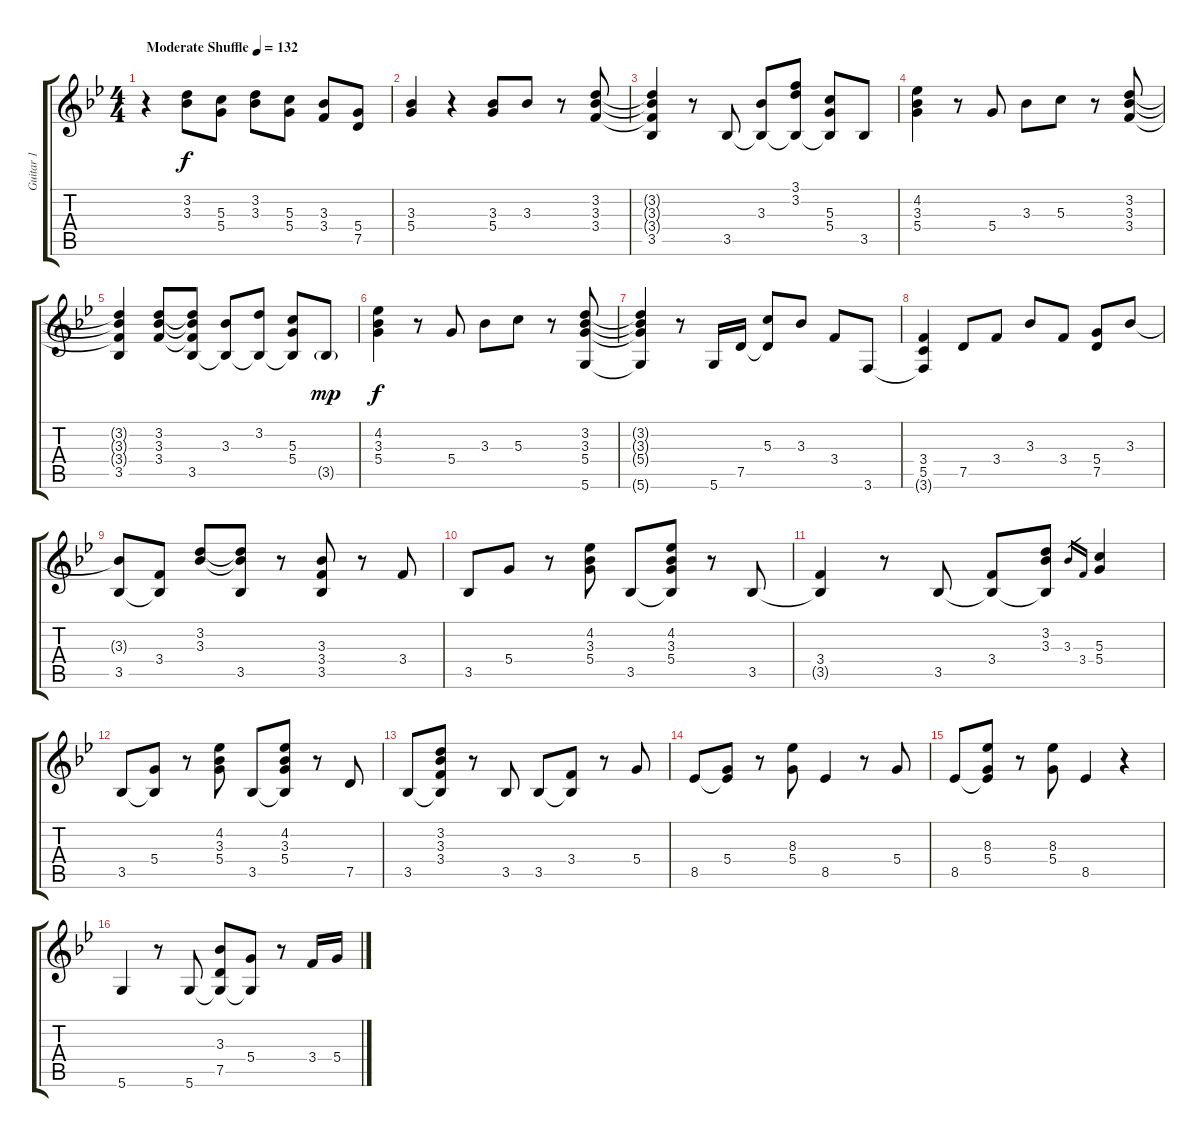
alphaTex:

\track ("Guitar 1" "Guitar 1") {instrument electricguitarclean}
\staff {score tabs}
\tuning (D4 B3 G3 D3 G2 D2) {hide}
\ts (4 4)
\tempo (132 "Moderate Shuffle")
\clef g2
\ks bb
r.4{dy f instrument electricguitarclean} (3.2 3.3).8 (5.3 5.4).8 (3.2 3.3).8 (5.3 5.4).8 (3.3 3.4).8 (5.4 7.5).8 |
(3.3 5.4).4 r.4 (3.3 5.4).8 3.3.8 r.8 (3.2 3.3 3.4).8 |
(3.2{t} 3.3{t} 3.4{t} 3.5).4 r.8 3.5.8 (3.3 3.5{t}).8 (3.1 3.2 3.5{t}).8 (5.3 5.4 3.5{t}).8 3.5.8 |
(4.2 3.3 5.4).4 r.8 5.4.8 3.3.8 5.3.8 r.8 (3.2 3.3 3.4).8 |
(3.2{t} 3.3{t} 3.4{t} 3.5).4 (3.2 3.3 3.4).8 (3.2{t} 3.3{t} 3.4{t} 3.5).8 (3.3 3.5{t}).8 (3.2 3.5{t}).8 (5.3 5.4 3.5{t}).8 3.5{g}.8{dy mp} |
(4.2 3.3 5.4).4{dy f} r.8 5.4.8 3.3.8 5.3.8 r.8 (3.2 3.3 5.4 5.6).8 |
(3.2{t} 3.3{t} 5.4{t} 5.6{t}).4 r.8 5.6.16 7.5.16 (5.3 7.5{t}).8 3.3.8 3.4.8 3.6.8 |
(3.4 5.5 3.6{t}).4 7.5.8 3.4.8 3.3.8 3.4.8 (5.4 7.5).8 3.3.8 |
(3.3{t} 3.5).8 (3.4 3.5{t}).8 (3.2 3.3).8 (3.2{t} 3.3{t} 3.5).8 r.8 (3.3 3.4 3.5).8 r.8 3.4.8 |
3.5.8 5.4.8 r.8 (4.2 3.3 5.4).8 3.5.8 (4.2 3.3 5.4 3.5{t}).8 r.8 3.5.8 |
(3.4 3.5{t}).4 r.8 3.5.8 (3.4 3.5{t}).8 (3.2 3.3 3.5{t}).8 3.3.16{gr} 3.4.16{gr} (5.3 5.4).4 |
3.5.8 (5.4 3.5{t}).8 r.8 (4.2 3.3 5.4).8 3.5.8 (4.2 3.3 5.4 3.5{t}).8 r.8 7.5.8 |
3.5.8 (3.2 3.3 3.4 3.5{t}).8 r.8 3.5.8 3.5.8 (3.4 3.5{t}).8 r.8 5.4.8 |
8.5.8 (5.4 8.5{t}).8 r.8 (8.3 5.4).8 8.5.4 r.8 5.4.8 |
8.5.8 (8.3 5.4 8.5{t}).8 r.8 (8.3 5.4).8 8.5.4 r.4 |
5.6.4 r.8 5.6.8 (3.3 7.5 5.6{t}).8 (5.4 5.6{t}).8 r.8 3.4.16 5.4.16
